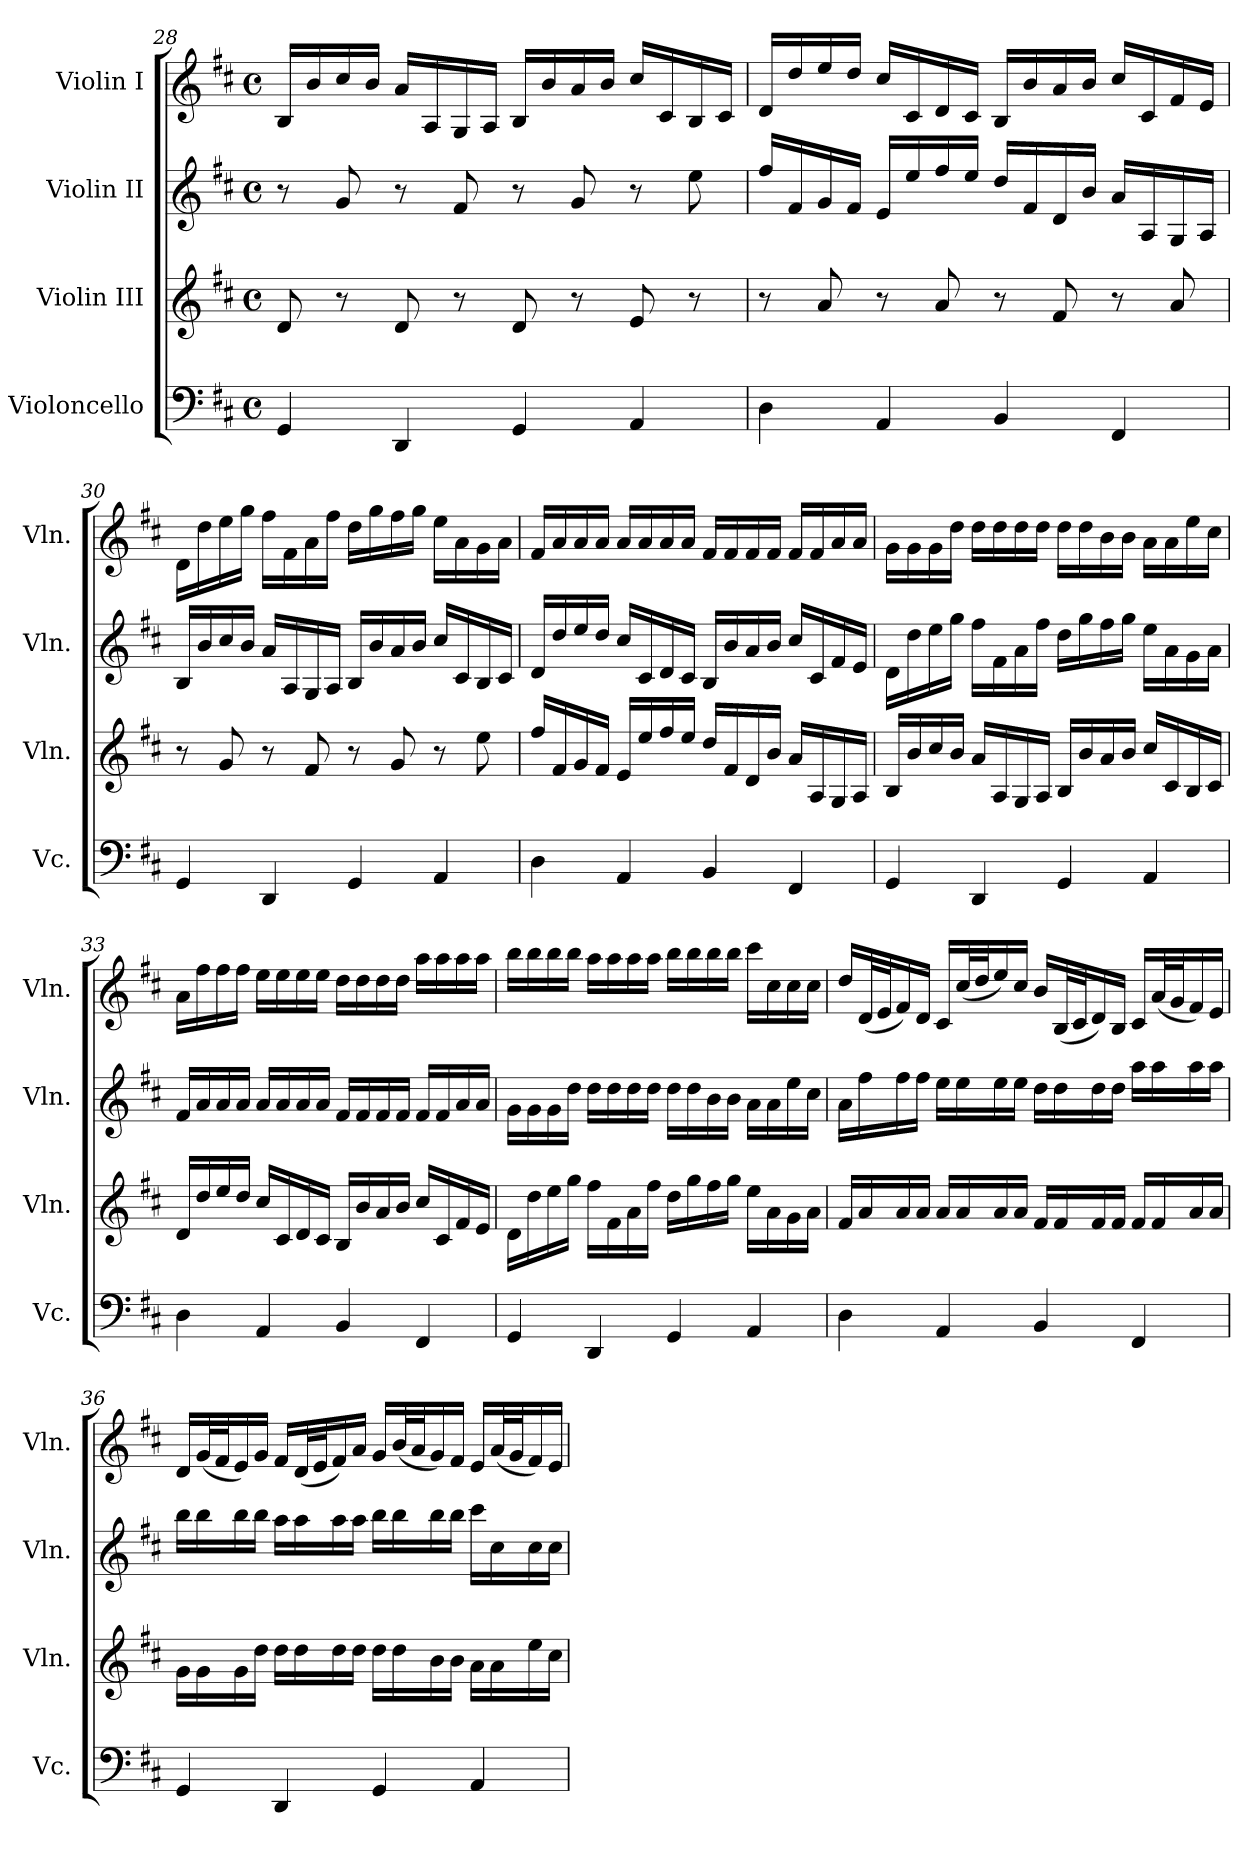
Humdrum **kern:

**kern	**kern	**kern	**kern
*part4	*part3	*part2	*part1
*staff4	*staff3	*staff2	*staff1
*I"Violoncello	*I"Violin III	*I"Violin II	*I"Violin I
*I'Vc.	*I'Vln.	*I'Vln.	*I'Vln.
!!LO:LB:g=z
*clefF4	*clefG2	*clefG2	*clefG2
*k[f#c#]	*k[f#c#]	*k[f#c#]	*k[f#c#]
*M4/4	*M4/4	*M4/4	*M4/4
*met(c)	*met(c)	*met(c)	*met(c)
=28	=28	=28	=28
4GG/	8d/	8r	16B/LL
.	.	.	16b/
.	8r	8g/	16cc#/
.	.	.	16b/JJ
4DD/	8d/	8r	16a/LL
.	.	.	16A/
.	8r	8f#/	16G/
.	.	.	16A/JJ
4GG/	8d/	8r	16B/LL
.	.	.	16b/
.	8r	8g/	16a/
.	.	.	16b/JJ
4AA/	8e/	8r	16cc#/LL
.	.	.	16c#/
.	8r	8ee\	16B/
.	.	.	16c#/JJ
=29	=29	=29	=29
4D\	8r	16ff#/LL	16d/LL
.	.	16f#/	16dd/
.	8a/	16g/	16ee/
.	.	16f#/JJ	16dd/JJ
4AA/	8r	16e/LL	16cc#/LL
.	.	16ee/	16c#/
.	8a/	16ff#/	16d/
.	.	16ee/JJ	16c#/JJ
4BB/	8r	16dd/LL	16B/LL
.	.	16f#/	16b/
.	8f#/	16d/	16a/
.	.	16b/JJ	16b/JJ
4FF#/	8r	16a/LL	16cc#/LL
.	.	16A/	16c#/
.	8a/	16G/	16f#/
.	.	16A/JJ	16e/JJ
!!LO:PB:g=z
=30	=30	=30	=30
4GG/	8r	16B/LL	16d\LL
.	.	16b/	16dd\
.	8g/	16cc#/	16ee\
.	.	16b/JJ	16gg\JJ
4DD/	8r	16a/LL	16ff#\LL
.	.	16A/	16f#\
.	8f#/	16G/	16a\
.	.	16A/JJ	16ff#\JJ
4GG/	8r	16B/LL	16dd\LL
.	.	16b/	16gg\
.	8g/	16a/	16ff#\
.	.	16b/JJ	16gg\JJ
4AA/	8r	16cc#/LL	16ee\LL
.	.	16c#/	16a\
.	8ee\	16B/	16g\
.	.	16c#/JJ	16a\JJ
=31	=31	=31	=31
4D\	16ff#/LL	16d/LL	16f#/LL
.	16f#/	16dd/	16a/
.	16g/	16ee/	16a/
.	16f#/JJ	16dd/JJ	16a/JJ
4AA/	16e/LL	16cc#/LL	16a/LL
.	16ee/	16c#/	16a/
.	16ff#/	16d/	16a/
.	16ee/JJ	16c#/JJ	16a/JJ
4BB/	16dd/LL	16B/LL	16f#/LL
.	16f#/	16b/	16f#/
.	16d/	16a/	16f#/
.	16b/JJ	16b/JJ	16f#/JJ
4FF#/	16a/LL	16cc#/LL	16f#/LL
.	16A/	16c#/	16f#/
.	16G/	16f#/	16a/
.	16A/JJ	16e/JJ	16a/JJ
!!LO:LB:g=z
=32	=32	=32	=32
4GG/	16B/LL	16d\LL	16g\LL
.	16b/	16dd\	16g\
.	16cc#/	16ee\	16g\
.	16b/JJ	16gg\JJ	16dd\JJ
4DD/	16a/LL	16ff#\LL	16dd\LL
.	16A/	16f#\	16dd\
.	16G/	16a\	16dd\
.	16A/JJ	16ff#\JJ	16dd\JJ
4GG/	16B/LL	16dd\LL	16dd\LL
.	16b/	16gg\	16dd\
.	16a/	16ff#\	16b\
.	16b/JJ	16gg\JJ	16b\JJ
4AA/	16cc#/LL	16ee\LL	16a\LL
.	16c#/	16a\	16a\
.	16B/	16g\	16ee\
.	16c#/JJ	16a\JJ	16cc#\JJ
=33	=33	=33	=33
4D\	16d/LL	16f#/LL	16a\LL
.	16dd/	16a/	16ff#\
.	16ee/	16a/	16ff#\
.	16dd/JJ	16a/JJ	16ff#\JJ
4AA/	16cc#/LL	16a/LL	16ee\LL
.	16c#/	16a/	16ee\
.	16d/	16a/	16ee\
.	16c#/JJ	16a/JJ	16ee\JJ
4BB/	16B/LL	16f#/LL	16dd\LL
.	16b/	16f#/	16dd\
.	16a/	16f#/	16dd\
.	16b/JJ	16f#/JJ	16dd\JJ
4FF#/	16cc#/LL	16f#/LL	16aa\LL
.	16c#/	16f#/	16aa\
.	16f#/	16a/	16aa\
.	16e/JJ	16a/JJ	16aa\JJ
!!LO:LB:g=z
=34	=34	=34	=34
4GG/	16d\LL	16g\LL	16bb\LL
.	16dd\	16g\	16bb\
.	16ee\	16g\	16bb\
.	16gg\JJ	16dd\JJ	16bb\JJ
4DD/	16ff#\LL	16dd\LL	16aa\LL
.	16f#\	16dd\	16aa\
.	16a\	16dd\	16aa\
.	16ff#\JJ	16dd\JJ	16aa\JJ
4GG/	16dd\LL	16dd\LL	16bb\LL
.	16gg\	16dd\	16bb\
.	16ff#\	16b\	16bb\
.	16gg\JJ	16b\JJ	16bb\JJ
4AA/	16ee\LL	16a\LL	16ccc#\LL
.	16a\	16a\	16cc#\
.	16g\	16ee\	16cc#\
.	16a\JJ	16cc#\JJ	16cc#\JJ
=35	=35	=35	=35
4D\	16f#/LL	16a\LL	16dd/LL
.	16a/	16ff#\	(32d/L
.	.	.	32e/J
.	16a/	16ff#\	16f#/)
.	16a/JJ	16ff#\JJ	16d/JJ
4AA/	16a/LL	16ee\LL	16c#/LL
.	16a/	16ee\	(32cc#/L
.	.	.	32dd/J
.	16a/	16ee\	16ee/)
.	16a/JJ	16ee\JJ	16cc#/JJ
4BB/	16f#/LL	16dd\LL	16b/LL
.	16f#/	16dd\	(32B/L
.	.	.	32c#/J
.	16f#/	16dd\	16d/)
.	16f#/JJ	16dd\JJ	16B/JJ
4FF#/	16f#/LL	16aa\LL	16c#/LL
.	16f#/	16aa\	(32a/L
.	.	.	32g/J
.	16a/	16aa\	16f#/)
.	16a/JJ	16aa\JJ	16e/JJ
!!LO:PB:g=z
=36	=36	=36	=36
4GG/	16g\LL	16bb\LL	16d/LL
.	16g\	16bb\	(32g/L
.	.	.	32f#/J
.	16g\	16bb\	16e/)
.	16dd\JJ	16bb\JJ	16g/JJ
4DD/	16dd\LL	16aa\LL	16f#/LL
.	16dd\	16aa\	(32d/L
.	.	.	32e/J
.	16dd\	16aa\	16f#/)
.	16dd\JJ	16aa\JJ	16a/JJ
4GG/	16dd\LL	16bb\LL	16g/LL
.	16dd\	16bb\	(32b/L
.	.	.	32a/J
.	16b\	16bb\	16g/)
.	16b\JJ	16bb\JJ	16f#/JJ
4AA/	16a\LL	16ccc#\LL	16e/LL
.	16a\	16cc#\	(32a/L
.	.	.	32g/J
.	16ee\	16cc#\	16f#/)
.	16cc#\JJ	16cc#\JJ	16e/JJ
=	=	=	=
*-	*-	*-	*-
